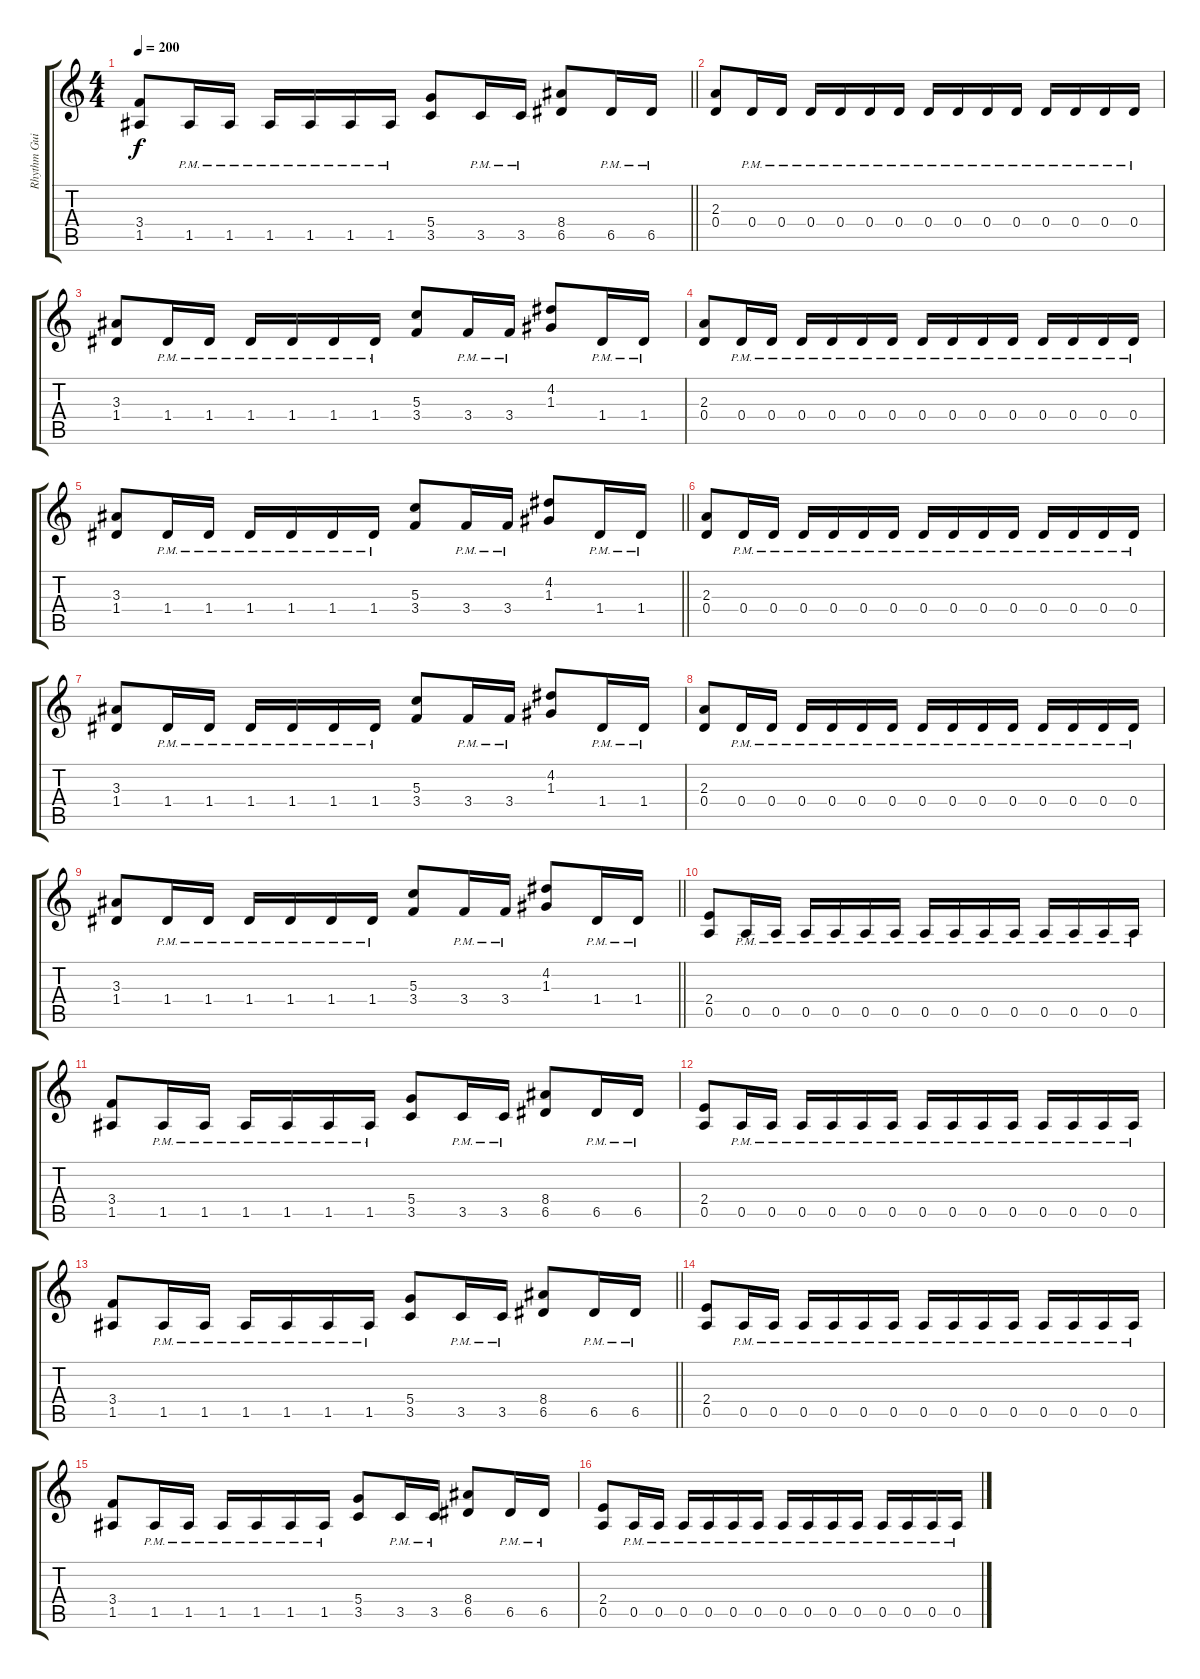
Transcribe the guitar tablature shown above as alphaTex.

\track ("Rhythm Guitar" "Rhythm Gui") {instrument distortionguitar}
\staff {score tabs}
\tuning (E4 B3 G3 D3 A2 E2) {hide}
\ts (4 4)
\tempo 200
\clef g2
\barLineRight lightlight
\ks c
(3.4 1.5).8{dy f} 1.5{pm}.16 1.5{pm}.16 1.5{pm}.16 1.5{pm}.16 1.5{pm}.16 1.5{pm}.16 (5.4 3.5).8 3.5{pm}.16 3.5{pm}.16 (8.4 6.5).8 6.5{pm}.16 6.5{pm}.16 |
(2.3 0.4).8 0.4{pm}.16 0.4{pm}.16 0.4{pm}.16 0.4{pm}.16 0.4{pm}.16 0.4{pm}.16 0.4{pm}.16 0.4{pm}.16 0.4{pm}.16 0.4{pm}.16 0.4{pm}.16 0.4{pm}.16 0.4{pm}.16 0.4{pm}.16 |
(3.3 1.4).8 1.4{pm}.16 1.4{pm}.16 1.4{pm}.16 1.4{pm}.16 1.4{pm}.16 1.4{pm}.16 (5.3 3.4).8 3.4{pm}.16 3.4{pm}.16 (4.2 1.3).8 1.4{pm}.16 1.4{pm}.16 |
(2.3 0.4).8 0.4{pm}.16 0.4{pm}.16 0.4{pm}.16 0.4{pm}.16 0.4{pm}.16 0.4{pm}.16 0.4{pm}.16 0.4{pm}.16 0.4{pm}.16 0.4{pm}.16 0.4{pm}.16 0.4{pm}.16 0.4{pm}.16 0.4{pm}.16 |
\barLineRight lightlight
(3.3 1.4).8 1.4{pm}.16 1.4{pm}.16 1.4{pm}.16 1.4{pm}.16 1.4{pm}.16 1.4{pm}.16 (5.3 3.4).8 3.4{pm}.16 3.4{pm}.16 (4.2 1.3).8 1.4{pm}.16 1.4{pm}.16 |
(2.3 0.4).8 0.4{pm}.16 0.4{pm}.16 0.4{pm}.16 0.4{pm}.16 0.4{pm}.16 0.4{pm}.16 0.4{pm}.16 0.4{pm}.16 0.4{pm}.16 0.4{pm}.16 0.4{pm}.16 0.4{pm}.16 0.4{pm}.16 0.4{pm}.16 |
(3.3 1.4).8 1.4{pm}.16 1.4{pm}.16 1.4{pm}.16 1.4{pm}.16 1.4{pm}.16 1.4{pm}.16 (5.3 3.4).8 3.4{pm}.16 3.4{pm}.16 (4.2 1.3).8 1.4{pm}.16 1.4{pm}.16 |
(2.3 0.4).8 0.4{pm}.16 0.4{pm}.16 0.4{pm}.16 0.4{pm}.16 0.4{pm}.16 0.4{pm}.16 0.4{pm}.16 0.4{pm}.16 0.4{pm}.16 0.4{pm}.16 0.4{pm}.16 0.4{pm}.16 0.4{pm}.16 0.4{pm}.16 |
\barLineRight lightlight
(3.3 1.4).8 1.4{pm}.16 1.4{pm}.16 1.4{pm}.16 1.4{pm}.16 1.4{pm}.16 1.4{pm}.16 (5.3 3.4).8 3.4{pm}.16 3.4{pm}.16 (4.2 1.3).8 1.4{pm}.16 1.4{pm}.16 |
(2.4 0.5).8 0.5{pm}.16 0.5{pm}.16 0.5{pm}.16 0.5{pm}.16 0.5{pm}.16 0.5{pm}.16 0.5{pm}.16 0.5{pm}.16 0.5{pm}.16 0.5{pm}.16 0.5{pm}.16 0.5{pm}.16 0.5{pm}.16 0.5{pm}.16 |
(3.4 1.5).8 1.5{pm}.16 1.5{pm}.16 1.5{pm}.16 1.5{pm}.16 1.5{pm}.16 1.5{pm}.16 (5.4 3.5).8 3.5{pm}.16 3.5{pm}.16 (8.4 6.5).8 6.5{pm}.16 6.5{pm}.16 |
(2.4 0.5).8 0.5{pm}.16 0.5{pm}.16 0.5{pm}.16 0.5{pm}.16 0.5{pm}.16 0.5{pm}.16 0.5{pm}.16 0.5{pm}.16 0.5{pm}.16 0.5{pm}.16 0.5{pm}.16 0.5{pm}.16 0.5{pm}.16 0.5{pm}.16 |
\barLineRight lightlight
(3.4 1.5).8 1.5{pm}.16 1.5{pm}.16 1.5{pm}.16 1.5{pm}.16 1.5{pm}.16 1.5{pm}.16 (5.4 3.5).8 3.5{pm}.16 3.5{pm}.16 (8.4 6.5).8 6.5{pm}.16 6.5{pm}.16 |
(2.4 0.5).8 0.5{pm}.16 0.5{pm}.16 0.5{pm}.16 0.5{pm}.16 0.5{pm}.16 0.5{pm}.16 0.5{pm}.16 0.5{pm}.16 0.5{pm}.16 0.5{pm}.16 0.5{pm}.16 0.5{pm}.16 0.5{pm}.16 0.5{pm}.16 |
(3.4 1.5).8 1.5{pm}.16 1.5{pm}.16 1.5{pm}.16 1.5{pm}.16 1.5{pm}.16 1.5{pm}.16 (5.4 3.5).8 3.5{pm}.16 3.5{pm}.16 (8.4 6.5).8 6.5{pm}.16 6.5{pm}.16 |
(2.4 0.5).8 0.5{pm}.16 0.5{pm}.16 0.5{pm}.16 0.5{pm}.16 0.5{pm}.16 0.5{pm}.16 0.5{pm}.16 0.5{pm}.16 0.5{pm}.16 0.5{pm}.16 0.5{pm}.16 0.5{pm}.16 0.5{pm}.16 0.5{pm}.16
